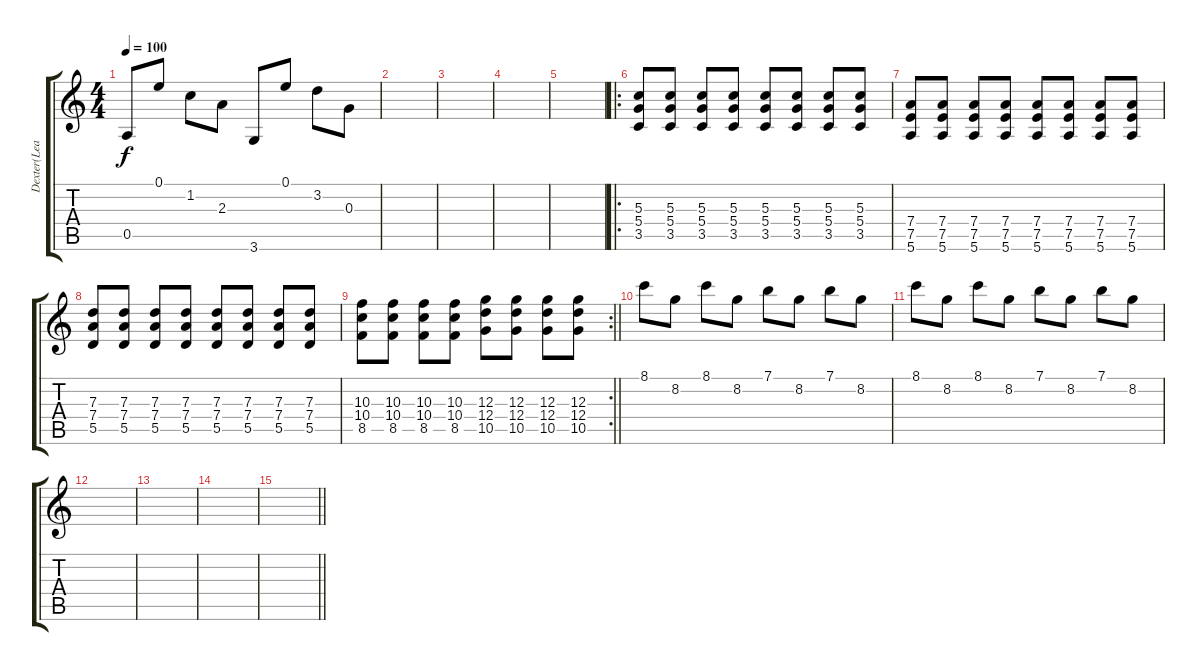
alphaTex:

\track ("Dexter(Lead/Rhythm)" "Dexter(Lea") {instrument distortionguitar}
\staff {score tabs}
\tuning (E4 B3 G3 D3 A2 E2) {hide}
\ts (4 4)
\tempo 100
\clef g2
\ks c
0.5.8{dy f} 0.1.8 1.2.8 2.3.8 3.6.8 0.1.8 3.2.8 0.3.8 |
|
|
|
|
\ro
(5.3 5.4 3.5).8 (5.3 5.4 3.5).8 (5.3 5.4 3.5).8 (5.3 5.4 3.5).8 (5.3 5.4 3.5).8 (5.3 5.4 3.5).8 (5.3 5.4 3.5).8 (5.3 5.4 3.5).8 |
(7.4 7.5 5.6).8 (7.4 7.5 5.6).8 (7.4 7.5 5.6).8 (7.4 7.5 5.6).8 (7.4 7.5 5.6).8 (7.4 7.5 5.6).8 (7.4 7.5 5.6).8 (7.4 7.5 5.6).8 |
(7.3 7.4 5.5).8 (7.3 7.4 5.5).8 (7.3 7.4 5.5).8 (7.3 7.4 5.5).8 (7.3 7.4 5.5).8 (7.3 7.4 5.5).8 (7.3 7.4 5.5).8 (7.3 7.4 5.5).8 |
\rc 2
\barLineRight lightlight
(10.3 10.4 8.5).8 (10.3 10.4 8.5).8 (10.3 10.4 8.5).8 (10.3 10.4 8.5).8 (12.3 12.4 10.5).8 (12.3 12.4 10.5).8 (12.3 12.4 10.5).8 (12.3 12.4 10.5).8 |
8.1.8 8.2.8 8.1.8 8.2.8 7.1.8 8.2.8 7.1.8 8.2.8 |
8.1.8 8.2.8 8.1.8 8.2.8 7.1.8 8.2.8 7.1.8 8.2.8 |
|
|
|
\barLineRight lightlight
